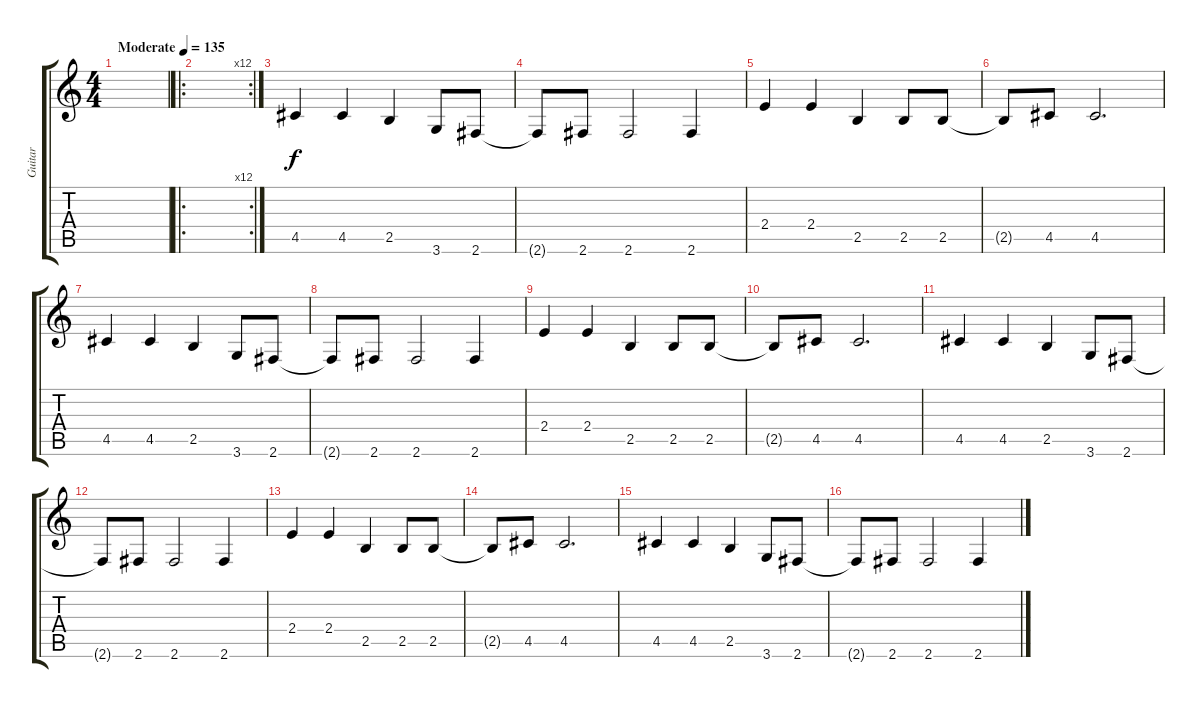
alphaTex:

\track ("Guitar" "Guitar") {instrument overdrivenguitar}
\staff {score tabs}
\tuning (E4 B3 G3 D3 A2 E2) {hide}
\ts (4 4)
\tempo (135 "Moderate")
\clef g2
\ks c
|
\ro
\rc 12
|
4.5.4 4.5.4 2.5.4 3.6.8 2.6.8 |
2.6{t}.8 2.6.8 2.6.2 2.6.4 |
2.4.4 2.4.4 2.5.4 2.5.8 2.5.8 |
2.5{t}.8 4.5.8 4.5.2{d} |
4.5.4 4.5.4 2.5.4 3.6.8 2.6.8 |
2.6{t}.8 2.6.8 2.6.2 2.6.4 |
2.4.4 2.4.4 2.5.4 2.5.8 2.5.8 |
2.5{t}.8 4.5.8 4.5.2{d} |
4.5.4 4.5.4 2.5.4 3.6.8 2.6.8 |
2.6{t}.8 2.6.8 2.6.2 2.6.4 |
2.4.4 2.4.4 2.5.4 2.5.8 2.5.8 |
2.5{t}.8 4.5.8 4.5.2{d} |
4.5.4 4.5.4 2.5.4 3.6.8 2.6.8 |
2.6{t}.8 2.6.8 2.6.2 2.6.4
